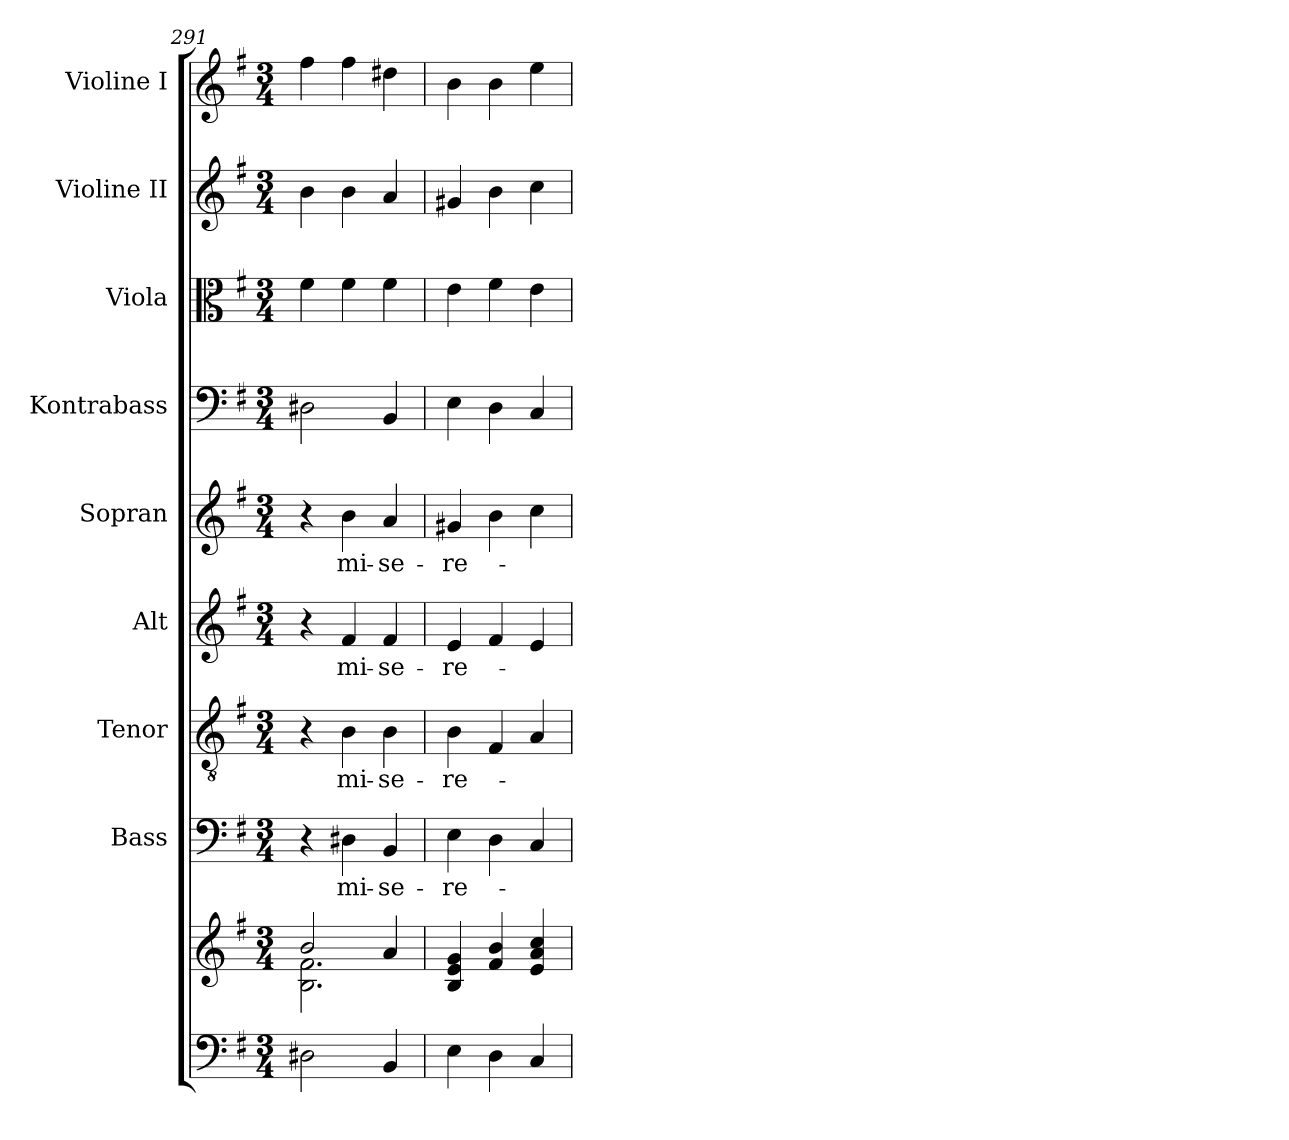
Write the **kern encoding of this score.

**kern	**kern	**kern	**text	**kern	**text	**kern	**text	**kern	**text	**kern	**kern	**kern	**kern
*part9	*part9	*part8	*part8	*part7	*part7	*part6	*part6	*part5	*part5	*part4	*part3	*part2	*part1
*staff10	*staff9	*staff8	*staff8	*staff7	*staff7	*staff6	*staff6	*staff5	*staff5	*staff4	*staff3	*staff2	*staff1
*	*	*I"Bass	*	*I"Tenor	*	*I"Alt	*	*I"Sopran	*	*I"Kontrabass	*I"Viola	*I"Violine II	*I"Violine I
*	*	*I'B.	*	*I'T.	*	*I'A.	*	*I'S.	*	*I'Kb.	*I'Vla.	*I'Vl. II	*I'Vl. I
*clefF4	*clefG2	*clefF4	*	*clefGv2	*	*clefG2	*	*clefG2	*	*clefF4	*clefC3	*clefG2	*clefG2
*	*	*	*	*	*	*	*	*	*	*ITrd7c12	*	*	*
*k[f#]	*k[f#]	*k[f#]	*	*k[f#]	*	*k[f#]	*	*k[f#]	*	*k[f#]	*k[f#]	*k[f#]	*k[f#]
*G:	*G:	*G:	*	*G:	*	*G:	*	*G:	*	*G:	*G:	*G:	*G:
*M3/4	*M3/4	*M3/4	*	*M3/4	*	*M3/4	*	*M3/4	*	*M3/4	*M3/4	*M3/4	*M3/4
=291	=291	=291	=291	=291	=291	=291	=291	=291	=291	=291	=291	=291	=291
*	*^	*	*	*	*	*	*	*	*	*	*	*	*
2D#X\	2b/	2.B\ 2.f#\	4r	.	4r	.	4r	.	4r	.	2DD#X\	4f#\	4b\	4ff#\
!	!	!	!	!LO:LY:b	!	!LO:LY:b	!	!LO:LY:b	!	!LO:LY:b	!	!	!	!
.	.	.	4D#X\	mi-	4B\	mi-	4f#/	mi-	4b\	mi-	.	4f#\	4b\	4ff#\
!	!	!	!	!LO:LY:b	!	!LO:LY:b	!	!LO:LY:b	!	!LO:LY:b	!	!	!	!
4BB/	4a/	.	4BB/	-se-	4B\	-se-	4f#/	-se-	4a/	-se-	4BBB/	4f#\	4a/	4dd#X\
*	*v	*v	*	*	*	*	*	*	*	*	*	*	*	*
=292	=292	=292	=292	=292	=292	=292	=292	=292	=292	=292	=292	=292	=292
!	!	!	!LO:LY:b	!	!LO:LY:b	!	!LO:LY:b	!	!LO:LY:b	!	!	!	!
4E\	4B/ 4e/ 4g/	4E\	-re-	4B\	-re-	4e/	-re-	4g#X/	-re-	4EE\	4e\	4g#X/	4b\
4D\	4f#/ 4b/	4D\	.	4F#/	.	4f#/	.	4b\	.	4DD\	4f#\	4b\	4b\
4C/	4e/ 4a/ 4cc/	4C/	.	4A/	.	4e/	.	4cc\	.	4CC/	4e\	4cc\	4ee\
=	=	=	=	=	=	=	=	=	=	=	=	=	=
*-	*-	*-	*-	*-	*-	*-	*-	*-	*-	*-	*-	*-	*-
